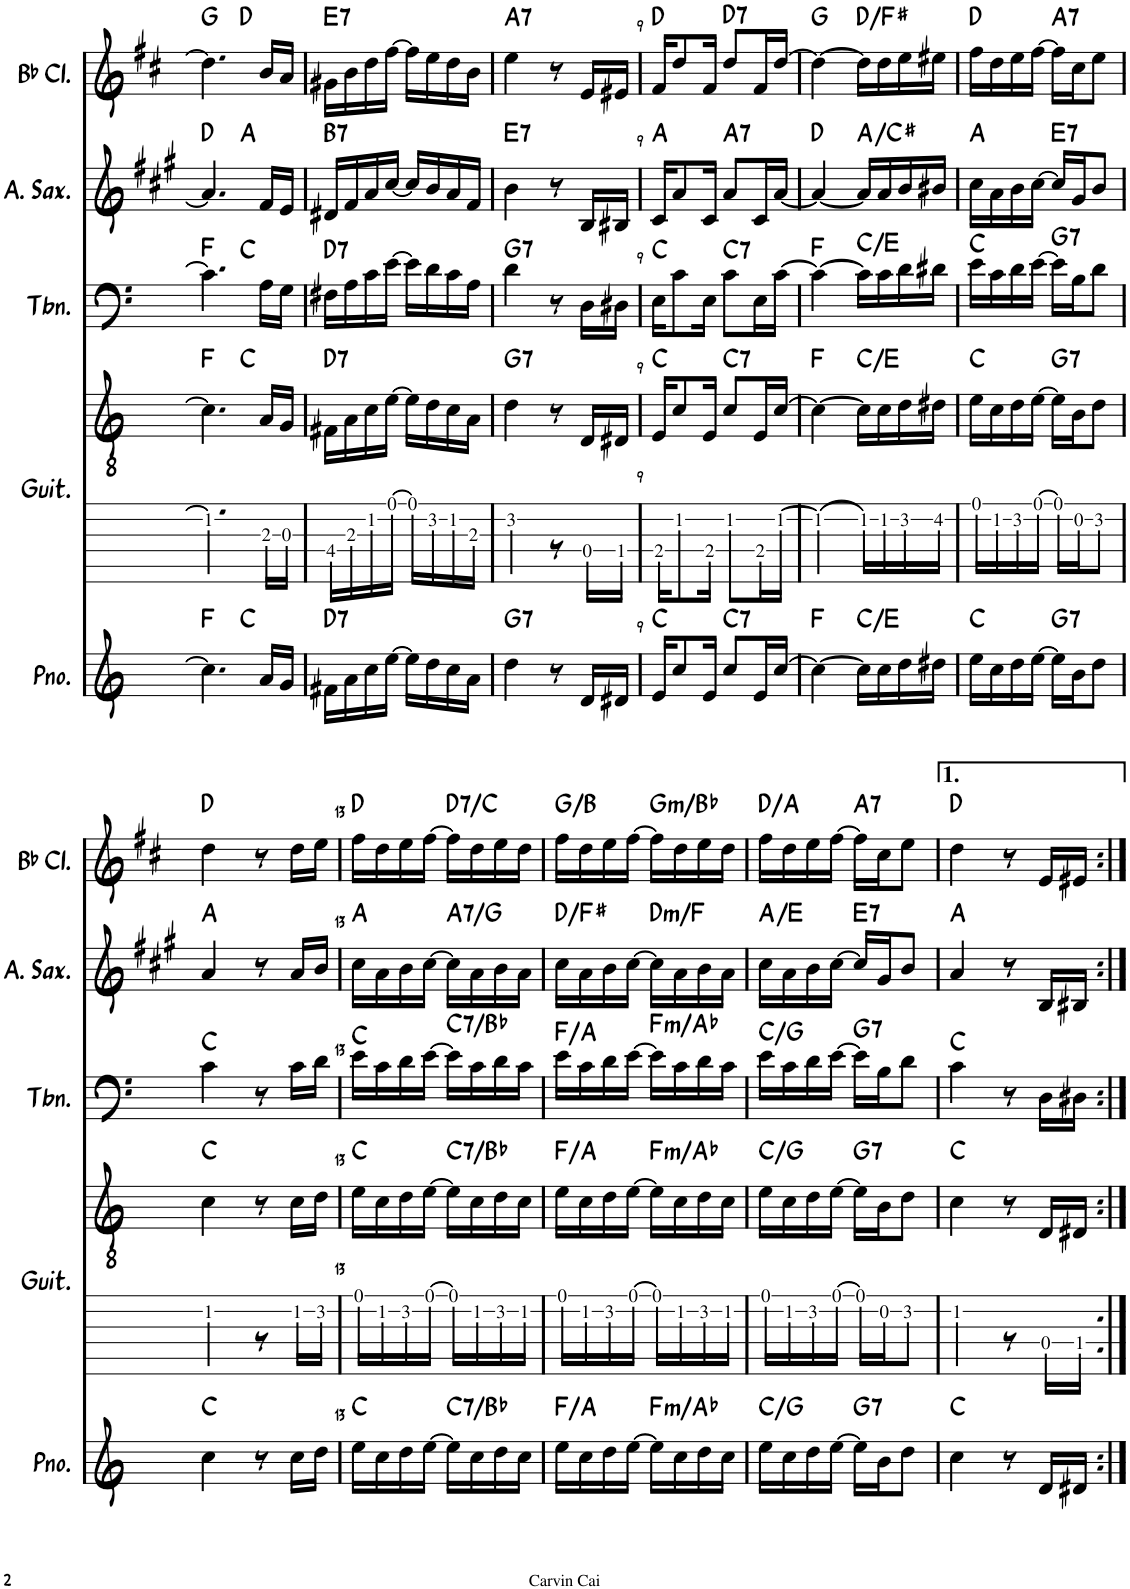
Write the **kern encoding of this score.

**kern	**harte	**kern	**kern	**harte	**kern	**harte	**kern	**harte	**kern	**harte
*part5	*part5	*part4	*part4	*part4	*part3	*part3	*part2	*part2	*part1	*part1
*staff6	*	*staff5	*staff4	*	*staff3	*	*staff2	*	*staff1	*
*I"钢琴	*	*I"原音吉他	*	*	*I"长号	*	*I"中音萨克斯	*	*I"降B调单簧管	*
!!LO:PB:g=z
*clefG2	*	*	*clefGv2	*	*clefF4	*	*clefG2	*	*clefG2	*
*	*	*	*	*	*	*	*Trd5c9	*	*Trd1c2	*
*k[]	*	*k[]	*k[]	*	*k[]	*	*k[f#c#g#]	*	*k[f#c#]	*
*M2/4	*	*M2/4	*M2/4	*	*M2/4	*	*M2/4	*	*M2/4	*
=6	=6	=6	=6	=6	=6	=6	=6	=6	=6	=6
*^	*	*	*^	*	*^	*	*^	*	*^	*
4.cc\]	4ryy	F:maj	4.c\]	4.c\]	4ryy	F:maj	4.c\]	4ryy	F:maj	4.a/]	4ryy	D:maj	4.dd\]	4ryy	G:maj
.	4ryy	C:maj	.	.	4ryy	C:maj	.	4ryy	C:maj	.	4ryy	A:maj	.	4ryy	D:maj
16a/LL	.	.	16A\LL	16A/LL	.	.	16A\LL	.	.	16f#/LL	.	.	16b/LL	.	.
16g/JJ	.	.	16G\JJ	16G/JJ	.	.	16G\JJ	.	.	16e/JJ	.	.	16a/JJ	.	.
=7	=7	=7	=7	=7	=7	=7	=7	=7	=7	=7	=7	=7	=7	=7	=7
!	!	!LO:H:kt=7	!	!	!	!LO:H:kt=7	!	!	!LO:H:kt=7	!	!	!LO:H:kt=7	!	!	!LO:H:kt=7
*	*	*	*	*v	*v	*	*	*	*	*v	*v	*	*v	*v	*
*v	*v	*	*	*	*	*v	*v	*	*	*	*	*
16f#X\LL	D:7	16F#X\LL	16F#X\LL	D:7	16F#X\LL	D:7	16d#X/LL	B:7	16g#X\LL	E:7
16a\	.	16A\	16A\	.	16A\	.	16f#/	.	16b\	.
16cc\	.	16c\	16c\	.	16c\	.	16a/	.	16dd\	.
[16ee\JJ	.	[16e\JJ	[16e\JJ	.	[16e\JJ	.	[16cc#/JJ	.	[16ff#\JJ	.
16ee\LL]	.	16e\LL]	16e\LL]	.	16e\LL]	.	16cc#/LL]	.	16ff#\LL]	.
16dd\	.	16d\	16d\	.	16d\	.	16b/	.	16ee\	.
16cc\	.	16c\	16c\	.	16c\	.	16a/	.	16dd\	.
16a\JJ	.	16A\JJ	16A\JJ	.	16A\JJ	.	16f#/JJ	.	16b\JJ	.
=8	=8	=8	=8	=8	=8	=8	=8	=8	=8	=8
!	!LO:H:kt=7	!	!	!LO:H:kt=7	!	!LO:H:kt=7	!	!LO:H:kt=7	!	!LO:H:kt=7
4dd\	G:7	4d\	4d\	G:7	4d\	G:7	4b\	E:7	4ee\	A:7
8r	.	8r	8r	.	8r	.	8r	.	8r	.
16d/LL	.	16D\LL	16D/LL	.	16D\LL	.	16B/LL	.	16e/LL	.
16d#X/JJ	.	16D#X\JJ	16D#X/JJ	.	16D#X\JJ	.	16B#X/JJ	.	16e#X/JJ	.
=9	=9	=9	=9	=9	=9	=9	=9	=9	=9	=9
16e/KL	C:maj	16E\KL	16E/KL	C:maj	16E\KL	C:maj	16c#/KL	A:maj	16f#/KL	D:maj
8cc/	.	8c\	8c/	.	8c\	.	8a/	.	8dd/	.
16e/Jk	.	16E\Jk	16E/Jk	.	16E\Jk	.	16c#/Jk	.	16f#/Jk	.
!	!LO:H:kt=7	!	!	!LO:H:kt=7	!	!LO:H:kt=7	!	!LO:H:kt=7	!	!LO:H:kt=7
8cc/L	C:7	8c\L	8c/L	C:7	8c\L	C:7	8a/L	A:7	8dd/L	D:7
16e/L	.	16E\L	16E/L	.	16E\L	.	16c#/L	.	16f#/L	.
[16cc/JJ	.	[16c\JJ	[16c/JJ	.	[16c\JJ	.	[16a/JJ	.	[16dd/JJ	.
=10	=10	=10	=10	=10	=10	=10	=10	=10	=10	=10
4cc\_	F:maj	4c\_	4c\_	F:maj	4c\_	F:maj	4a/_	D:maj	4dd\_	G:maj
16cc\LL]	C:maj/3	16c\LL]	16c\LL]	C:maj/3	16c\LL]	C:maj/3	16a/LL]	A:maj/3	16dd\LL]	D:maj/3
16cc\	.	16c\	16c\	.	16c\	.	16a/	.	16dd\	.
16dd\	.	16d\	16d\	.	16d\	.	16b/	.	16ee\	.
16dd#X\JJ	.	16d#X\JJ	16d#X\JJ	.	16d#X\JJ	.	16b#X/JJ	.	16ee#X\JJ	.
=11	=11	=11	=11	=11	=11	=11	=11	=11	=11	=11
16ee\LL	C:maj	16e\LL	16e\LL	C:maj	16e\LL	C:maj	16cc#\LL	A:maj	16ff#\LL	D:maj
16cc\	.	16c\	16c\	.	16c\	.	16a\	.	16dd\	.
16dd\	.	16d\	16d\	.	16d\	.	16b\	.	16ee\	.
[16ee\JJ	.	[16e\JJ	[16e\JJ	.	[16e\JJ	.	[16cc#\JJ	.	[16ff#\JJ	.
!	!LO:H:kt=7	!	!	!LO:H:kt=7	!	!LO:H:kt=7	!	!LO:H:kt=7	!	!LO:H:kt=7
16ee\LL]	G:7	16e\LL]	16e\LL]	G:7	16e\LL]	G:7	16cc#/LL]	E:7	16ff#\LL]	A:7
16b\J	.	16B\J	16B\J	.	16B\J	.	16g#/J	.	16cc#\J	.
8dd\J	.	8d\J	8d\J	.	8d\J	.	8b/J	.	8ee\J	.
!!LO:LB:g=z
=12	=12	=12	=12	=12	=12	=12	=12	=12	=12	=12
4cc\	C:maj	4c\	4c\	C:maj	4c\	C:maj	4a/	A:maj	4dd\	D:maj
8r	.	8r	8r	.	8r	.	8r	.	8r	.
16cc\LL	.	16c\LL	16c\LL	.	16c\LL	.	16a/LL	.	16dd\LL	.
16dd\JJ	.	16d\JJ	16d\JJ	.	16d\JJ	.	16b/JJ	.	16ee\JJ	.
=13	=13	=13	=13	=13	=13	=13	=13	=13	=13	=13
16ee\LL	C:maj	16e\LL	16e\LL	C:maj	16e\LL	C:maj	16cc#\LL	A:maj	16ff#\LL	D:maj
16cc\	.	16c\	16c\	.	16c\	.	16a\	.	16dd\	.
16dd\	.	16d\	16d\	.	16d\	.	16b\	.	16ee\	.
[16ee\JJ	.	[16e\JJ	[16e\JJ	.	[16e\JJ	.	[16cc#\JJ	.	[16ff#\JJ	.
!	!LO:H:kt=7	!	!	!LO:H:kt=7	!	!LO:H:kt=7	!	!LO:H:kt=7	!	!LO:H:kt=7
16ee\LL]	C:7/b7	16e\LL]	16e\LL]	C:7/b7	16e\LL]	C:7/b7	16cc#\LL]	A:7/b7	16ff#\LL]	D:7/b7
16cc\	.	16c\	16c\	.	16c\	.	16a\	.	16dd\	.
16dd\	.	16d\	16d\	.	16d\	.	16b\	.	16ee\	.
16cc\JJ	.	16c\JJ	16c\JJ	.	16c\JJ	.	16a\JJ	.	16dd\JJ	.
=14	=14	=14	=14	=14	=14	=14	=14	=14	=14	=14
16ee\LL	F:maj/3	16e\LL	16e\LL	F:maj/3	16e\LL	F:maj/3	16cc#\LL	D:maj/3	16ff#\LL	G:maj/3
16cc\	.	16c\	16c\	.	16c\	.	16a\	.	16dd\	.
16dd\	.	16d\	16d\	.	16d\	.	16b\	.	16ee\	.
[16ee\JJ	.	[16e\JJ	[16e\JJ	.	[16e\JJ	.	[16cc#\JJ	.	[16ff#\JJ	.
!	!LO:H:kt=m	!	!	!LO:H:kt=m	!	!LO:H:kt=m	!	!LO:H:kt=m	!	!LO:H:kt=m
16ee\LL]	F:min/b3	16e\LL]	16e\LL]	F:min/b3	16e\LL]	F:min/b3	16cc#\LL]	D:min/b3	16ff#\LL]	G:min/b3
16cc\	.	16c\	16c\	.	16c\	.	16a\	.	16dd\	.
16dd\	.	16d\	16d\	.	16d\	.	16b\	.	16ee\	.
16cc\JJ	.	16c\JJ	16c\JJ	.	16c\JJ	.	16a\JJ	.	16dd\JJ	.
=15	=15	=15	=15	=15	=15	=15	=15	=15	=15	=15
16ee\LL	C:maj/5	16e\LL	16e\LL	C:maj/5	16e\LL	C:maj/5	16cc#\LL	A:maj/5	16ff#\LL	D:maj/5
16cc\	.	16c\	16c\	.	16c\	.	16a\	.	16dd\	.
16dd\	.	16d\	16d\	.	16d\	.	16b\	.	16ee\	.
[16ee\JJ	.	[16e\JJ	[16e\JJ	.	[16e\JJ	.	[16cc#\JJ	.	[16ff#\JJ	.
!	!LO:H:kt=7	!	!	!LO:H:kt=7	!	!LO:H:kt=7	!	!LO:H:kt=7	!	!LO:H:kt=7
16ee\LL]	G:7	16e\LL]	16e\LL]	G:7	16e\LL]	G:7	16cc#/LL]	E:7	16ff#\LL]	A:7
16b\J	.	16B\J	16B\J	.	16B\J	.	16g#/J	.	16cc#\J	.
8dd\J	.	8d\J	8d\J	.	8d\J	.	8b/J	.	8ee\J	.
=16	=16	=16	=16	=16	=16	=16	=16	=16	=16	=16
4cc\	C:maj	4c\	4c\	C:maj	4c\	C:maj	4a/	A:maj	4dd\	D:maj
8r	.	8r	8r	.	8r	.	8r	.	8r	.
16d/LL	.	16D\LL	16D/LL	.	16D\LL	.	16B/LL	.	16e/LL	.
16d#X/JJ	.	16D#X\JJ	16D#X/JJ	.	16D#X\JJ	.	16B#X/JJ	.	16e#X/JJ	.
=:|!	=:|!	=:|!	=:|!	=:|!	=:|!	=:|!	=:|!	=:|!	=:|!	=:|!
*-	*-	*-	*-	*-	*-	*-	*-	*-	*-	*-
